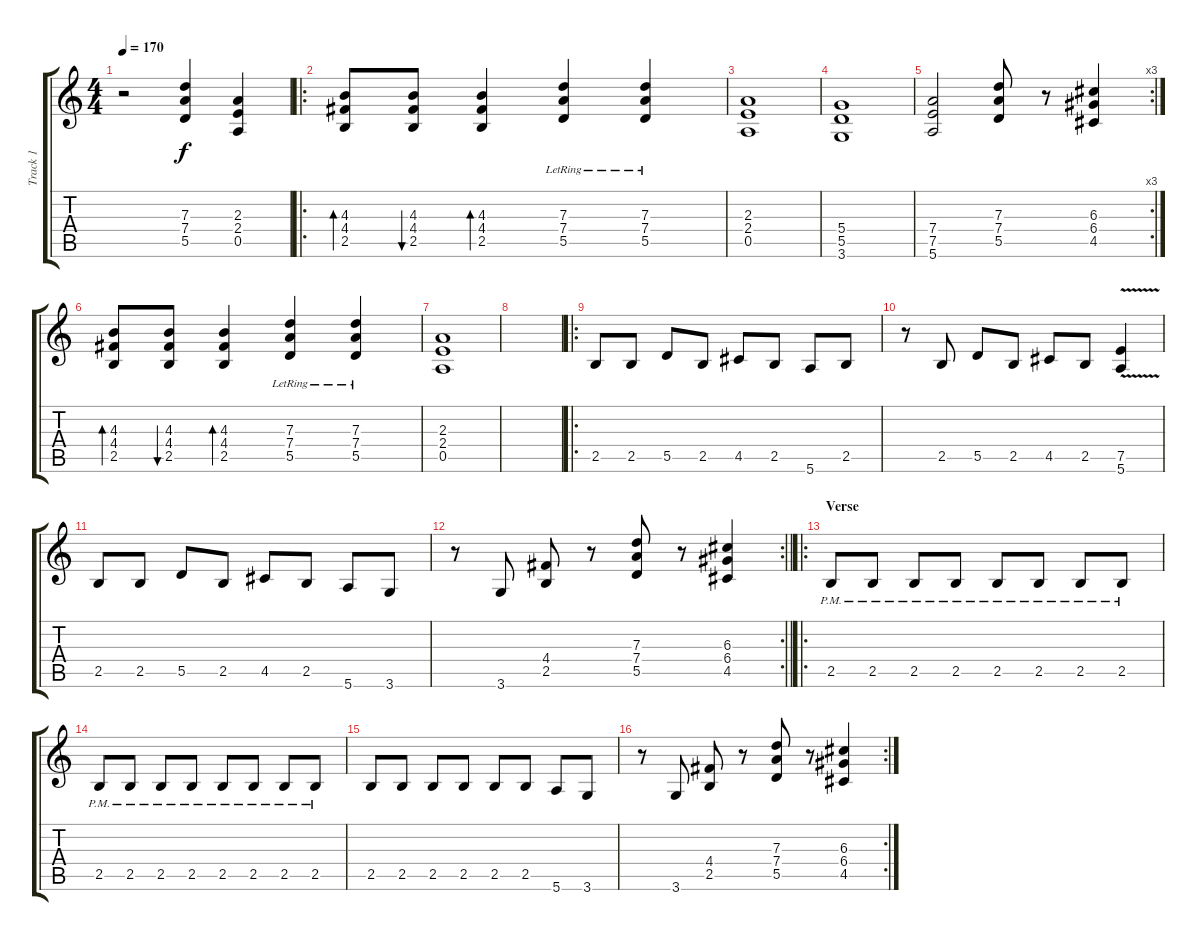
\track ("Track 1" "Track 1") {instrument distortionguitar}
\staff {score tabs}
\tuning (E4 B3 G3 D3 A2 E2) {hide}
\ts (4 4)
\tempo 170
\clef g2
\ks c
r.2{dy f instrument distortionguitar} (7.3 7.4 5.5).4 (2.3 2.4 0.5).4 |
\ro
(4.3 4.4 2.5).8{bd 60} (4.3 4.4 2.5).8{bu 60} (4.3 4.4 2.5).4{bd 60} (7.3{lr} 7.4 5.5).4 (7.3{lr} 7.4{lr} 5.5).4 |
(2.3 2.4 0.5).1 |
(5.4 5.5 3.6).1 |
\rc 3
(7.4 7.5 5.6).2 (7.3 7.4 5.5).8 r.8 (6.3 6.4 4.5).4 |
(4.3 4.4 2.5).8{bd 60} (4.3 4.4 2.5).8{bu 60} (4.3 4.4 2.5).4{bd 60} (7.3{lr} 7.4 5.5).4 (7.3{lr} 7.4{lr} 5.5).4 |
(2.3 2.4 0.5).1 |
|
\ro
2.5.8 2.5.8 5.5.8 2.5.8 4.5.8 2.5.8 5.6.8 2.5.8 |
r.8 2.5.8 5.5.8 2.5.8 4.5.8 2.5.8 (7.5{v} 5.6).4 |
2.5.8 2.5.8 5.5.8 2.5.8 4.5.8 2.5.8 5.6.8 3.6.8 |
\rc 2
\barLineRight lightlight
r.8 3.6.8 (4.4 2.5).8 r.8 (7.3 7.4 5.5).8 r.8 (6.3 6.4 4.5).4 |
\ro
\section ("" "Verse")
2.5{pm}.8 2.5{pm}.8 2.5{pm}.8 2.5{pm}.8 2.5{pm}.8 2.5{pm}.8 2.5{pm}.8 2.5{pm}.8 |
2.5{pm}.8 2.5{pm}.8 2.5{pm}.8 2.5{pm}.8 2.5{pm}.8 2.5{pm}.8 2.5{pm}.8 2.5{pm}.8 |
2.5.8 2.5.8 2.5.8 2.5.8 2.5.8 2.5.8 5.6.8 3.6.8 |
\rc 2
r.8 3.6.8 (4.4 2.5).8 r.8 (7.3 7.4 5.5).8 r.8 (6.3 6.4 4.5).4
